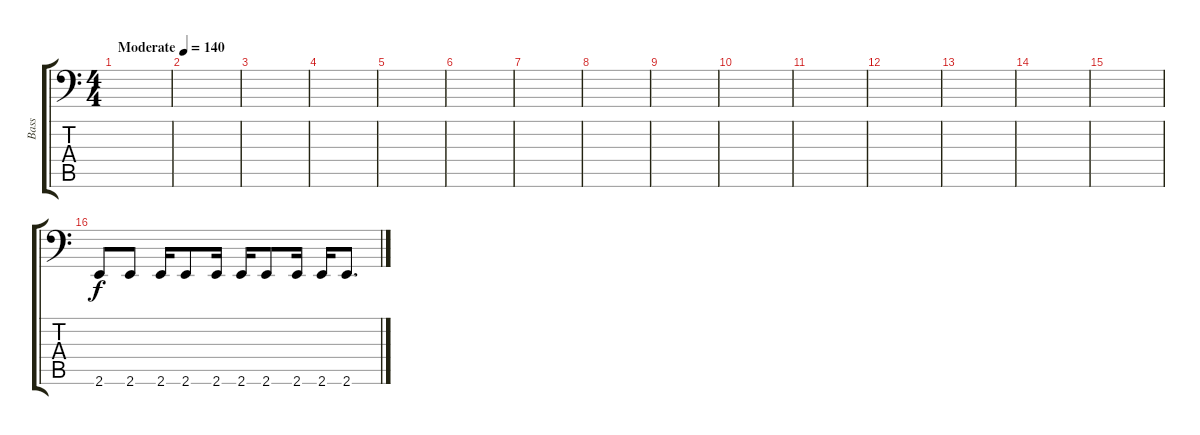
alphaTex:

\track ("Bass" "Bass") {instrument electricbasspick}
\staff {score tabs}
\tuning (D3 A2 F2 C2 G1 D1) {hide}
\ts (4 4)
\tempo (140 "Moderate")
\clef f4
\ks c
|
|
|
|
|
|
|
|
|
|
|
|
|
|
|
2.6.8 2.6.8 2.6.16 2.6.8 2.6.16 2.6.16 2.6.8 2.6.16 2.6.16 2.6.8{d}
